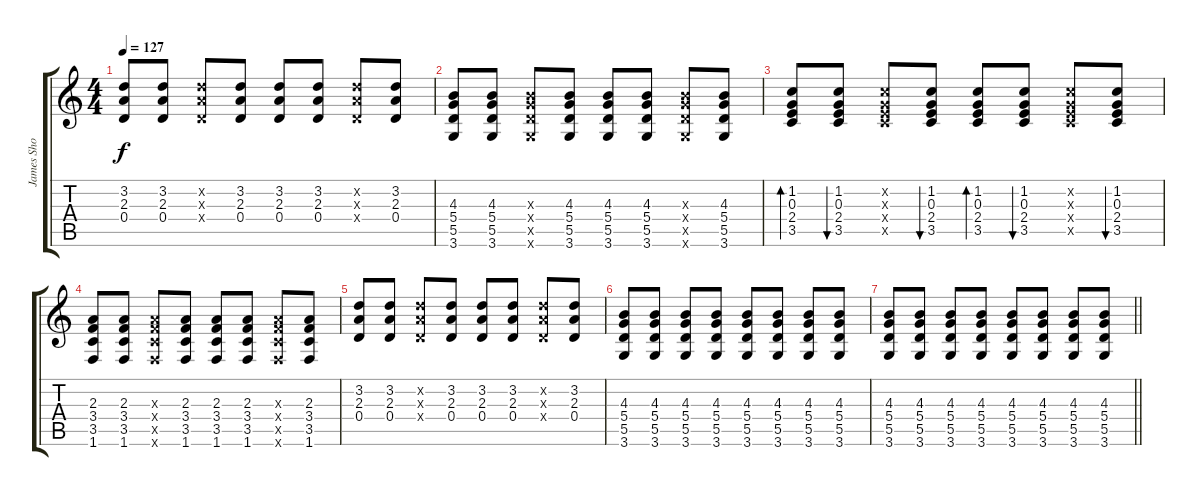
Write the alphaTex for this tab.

\track ("James Sho" "James Sho") {instrument acousticguitarsteel}
\staff {score tabs}
\tuning (E4 B3 G3 D3 A2 E2) {hide}
\ts (4 4)
\tempo 127
\clef g2
\ks c
(3.2 2.3 0.4).8{dy f} (3.2 2.3 0.4).8 (3.2{x} 2.3{x} 0.4{x}).8 (3.2 2.3 0.4).8 (3.2 2.3 0.4).8 (3.2 2.3 0.4).8 (3.2{x} 2.3{x} 0.4{x}).8 (3.2 2.3 0.4).8 |
(4.3 5.4 5.5 3.6).8 (4.3 5.4 5.5 3.6).8 (4.3{x} 5.4{x} 5.5{x} 3.6{x}).8 (4.3 5.4 5.5 3.6).8 (4.3 5.4 5.5 3.6).8 (4.3 5.4 5.5 3.6).8 (4.3{x} 5.4{x} 5.5{x} 3.6{x}).8 (4.3 5.4 5.5 3.6).8 |
(1.2 0.3 2.4 3.5).8{bd 60} (1.2 0.3 2.4 3.5).8{bu 60} (1.2{x} 0.3{x} 2.4{x} 3.5{x}).8 (1.2 0.3 2.4 3.5).8{bu 60} (1.2 0.3 2.4 3.5).8{bd 60} (1.2 0.3 2.4 3.5).8{bu 60} (1.2{x} 0.3{x} 2.4{x} 3.5{x}).8 (1.2 0.3 2.4 3.5).8{bu 60} |
(2.3 3.4 3.5 1.6).8 (2.3 3.4 3.5 1.6).8 (2.3{x} 3.4{x} 3.5{x} 1.6{x}).8 (2.3 3.4 3.5 1.6).8 (2.3 3.4 3.5 1.6).8 (2.3 3.4 3.5 1.6).8 (2.3{x} 3.4{x} 3.5{x} 1.6{x}).8 (2.3 3.4 3.5 1.6).8 |
(3.2 2.3 0.4).8 (3.2 2.3 0.4).8 (3.2{x} 2.3{x} 0.4{x}).8 (3.2 2.3 0.4).8 (3.2 2.3 0.4).8 (3.2 2.3 0.4).8 (3.2{x} 2.3{x} 0.4{x}).8 (3.2 2.3 0.4).8 |
(4.3 5.4 5.5 3.6).8 (4.3 5.4 5.5 3.6).8 (4.3 5.4 5.5 3.6).8 (4.3 5.4 5.5 3.6).8 (4.3 5.4 5.5 3.6).8 (4.3 5.4 5.5 3.6).8 (4.3 5.4 5.5 3.6).8 (4.3 5.4 5.5 3.6).8 |
\barLineRight lightlight
(4.3 5.4 5.5 3.6).8 (4.3 5.4 5.5 3.6).8 (4.3 5.4 5.5 3.6).8 (4.3 5.4 5.5 3.6).8 (4.3 5.4 5.5 3.6).8 (4.3 5.4 5.5 3.6).8 (4.3 5.4 5.5 3.6).8 (4.3 5.4 5.5 3.6).8
